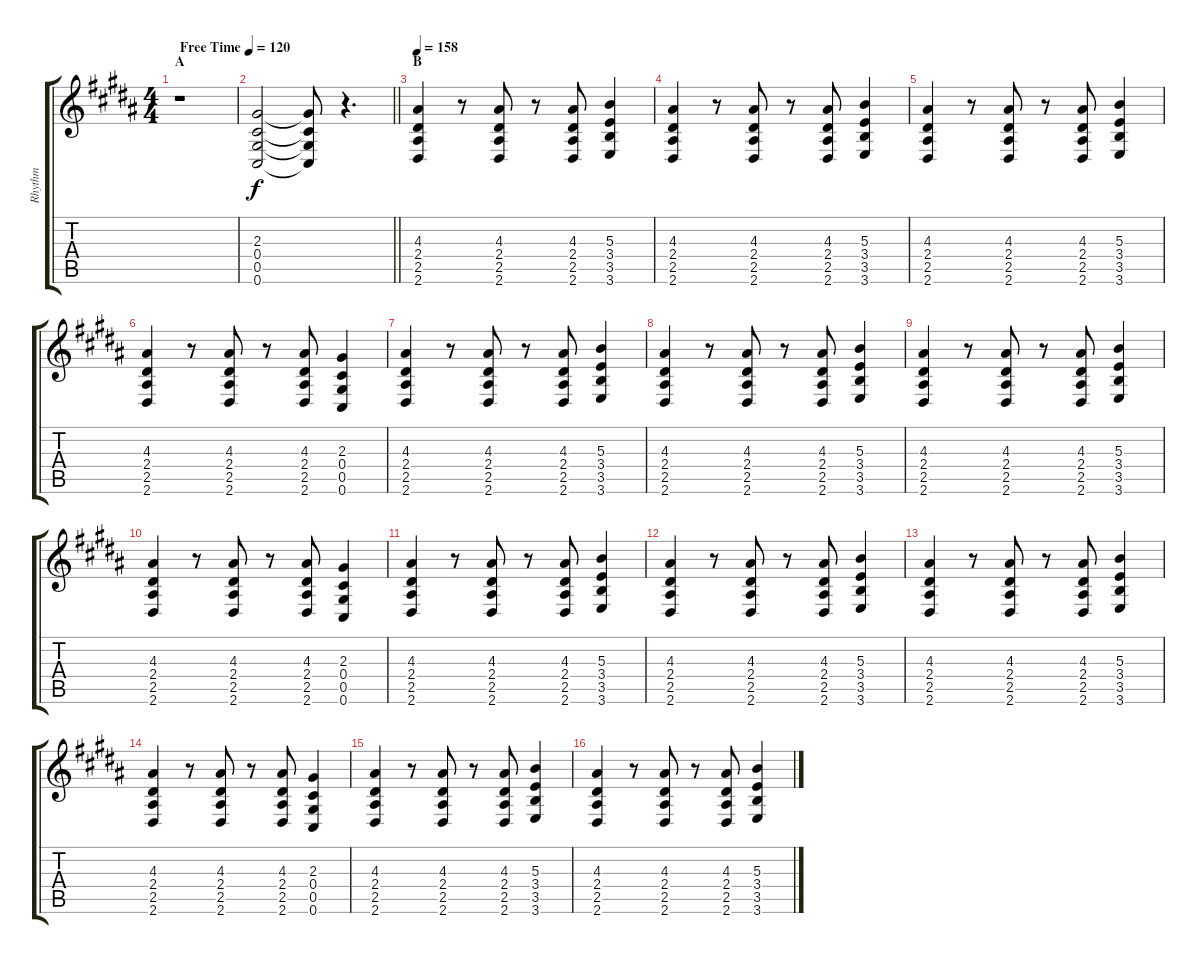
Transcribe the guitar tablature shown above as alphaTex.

\track ("Rhythm" "Rhythm") {instrument distortionguitar}
\staff {score tabs}
\tuning (Eb4 Bb3 Gb3 Db3 Ab2 Db2) {hide}
\ts (4 4)
\section ("" "A")
\tempo (120 "Free Time")
\clef g2
\ks b
r.1{dy f instrument distortionguitar} |
\barLineRight lightlight
\ks g#minor
(2.3 0.4 0.5 0.6).2 (2.3{t} 0.4{t} 0.5{t} 0.6{t}).8 r.4{d} |
\section ("" "B")
\tempo 158
\ks b
(4.3 2.4 2.5 2.6).4 r.8 (4.3 2.4 2.5 2.6).8 r.8 (4.3 2.4 2.5 2.6).8 (5.3 3.4 3.5 3.6).4 |
\ks g#minor
(4.3 2.4 2.5 2.6).4 r.8 (4.3 2.4 2.5 2.6).8 r.8 (4.3 2.4 2.5 2.6).8 (5.3 3.4 3.5 3.6).4 |
(4.3 2.4 2.5 2.6).4 r.8 (4.3 2.4 2.5 2.6).8 r.8 (4.3 2.4 2.5 2.6).8 (5.3 3.4 3.5 3.6).4 |
(4.3 2.4 2.5 2.6).4 r.8 (4.3 2.4 2.5 2.6).8 r.8 (4.3 2.4 2.5 2.6).8 (2.3 0.4 0.5 0.6).4 |
\ks b
(4.3 2.4 2.5 2.6).4 r.8 (4.3 2.4 2.5 2.6).8 r.8 (4.3 2.4 2.5 2.6).8 (5.3 3.4 3.5 3.6).4 |
\ks g#minor
(4.3 2.4 2.5 2.6).4 r.8 (4.3 2.4 2.5 2.6).8 r.8 (4.3 2.4 2.5 2.6).8 (5.3 3.4 3.5 3.6).4 |
(4.3 2.4 2.5 2.6).4 r.8 (4.3 2.4 2.5 2.6).8 r.8 (4.3 2.4 2.5 2.6).8 (5.3 3.4 3.5 3.6).4 |
(4.3 2.4 2.5 2.6).4 r.8 (4.3 2.4 2.5 2.6).8 r.8 (4.3 2.4 2.5 2.6).8 (2.3 0.4 0.5 0.6).4 |
\ks b
(4.3 2.4 2.5 2.6).4 r.8 (4.3 2.4 2.5 2.6).8 r.8 (4.3 2.4 2.5 2.6).8 (5.3 3.4 3.5 3.6).4 |
\ks g#minor
(4.3 2.4 2.5 2.6).4 r.8 (4.3 2.4 2.5 2.6).8 r.8 (4.3 2.4 2.5 2.6).8 (5.3 3.4 3.5 3.6).4 |
(4.3 2.4 2.5 2.6).4 r.8 (4.3 2.4 2.5 2.6).8 r.8 (4.3 2.4 2.5 2.6).8 (5.3 3.4 3.5 3.6).4 |
(4.3 2.4 2.5 2.6).4 r.8 (4.3 2.4 2.5 2.6).8 r.8 (4.3 2.4 2.5 2.6).8 (2.3 0.4 0.5 0.6).4 |
\ks b
(4.3 2.4 2.5 2.6).4 r.8 (4.3 2.4 2.5 2.6).8 r.8 (4.3 2.4 2.5 2.6).8 (5.3 3.4 3.5 3.6).4 |
\ks g#minor
(4.3 2.4 2.5 2.6).4 r.8 (4.3 2.4 2.5 2.6).8 r.8 (4.3 2.4 2.5 2.6).8 (5.3 3.4 3.5 3.6).4
